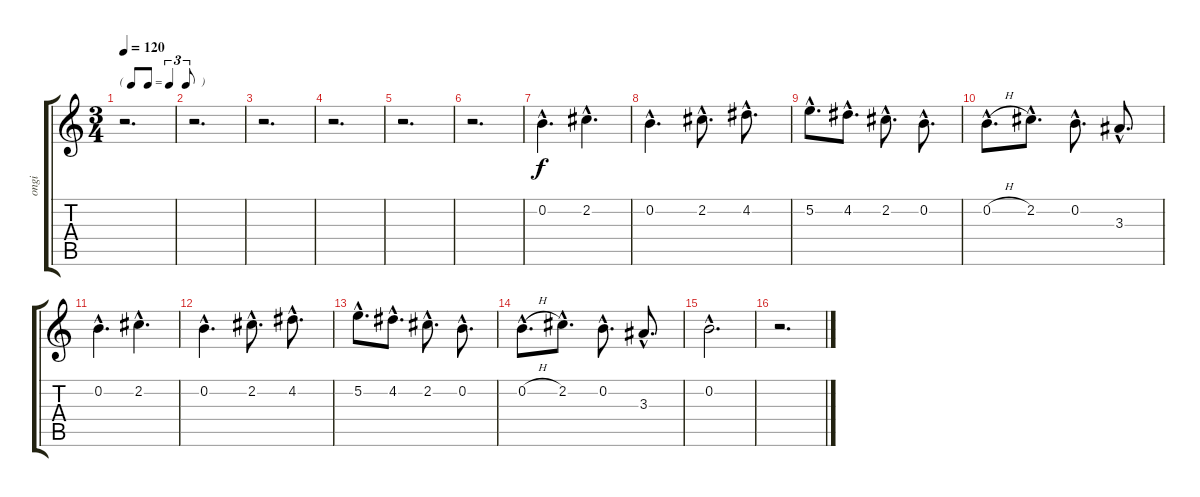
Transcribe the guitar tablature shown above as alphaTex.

\track ("ongi" "ongi") {instrument acousticguitarsteel}
\staff {score tabs}
\tuning (E4 B3 G3 D3 A2 E2) {hide}
\ts (3 4)
\tf triplet8th
\tempo 120
\clef g2
\ks c
r.2{d dy f} |
r.2{d} |
r.2{d} |
r.2{d} |
r.2{d} |
r.2{d} |
0.2{hac}.4{d instrument distortionguitar} 2.2{hac}.4{d} |
0.2{hac}.4{d} 2.2{hac}.8{d} 4.2{hac}.8{d} |
5.2{hac}.8{d} 4.2{hac}.8{d} 2.2{hac}.8{d} 0.2{hac}.8{d} |
0.2{h hac}.8{d} 2.2{hac}.8{d} 0.2{hac}.8{d} 3.3{hac}.8{d} |
0.2{hac}.4{d} 2.2{hac}.4{d} |
0.2{hac}.4{d} 2.2{hac}.8{d} 4.2{hac}.8{d} |
5.2{hac}.8{d} 4.2{hac}.8{d} 2.2{hac}.8{d} 0.2{hac}.8{d} |
0.2{h hac}.8{d} 2.2{hac}.8{d} 0.2{hac}.8{d} 3.3{hac}.8{d} |
0.2{hac}.2{d} |
r.2{d}
